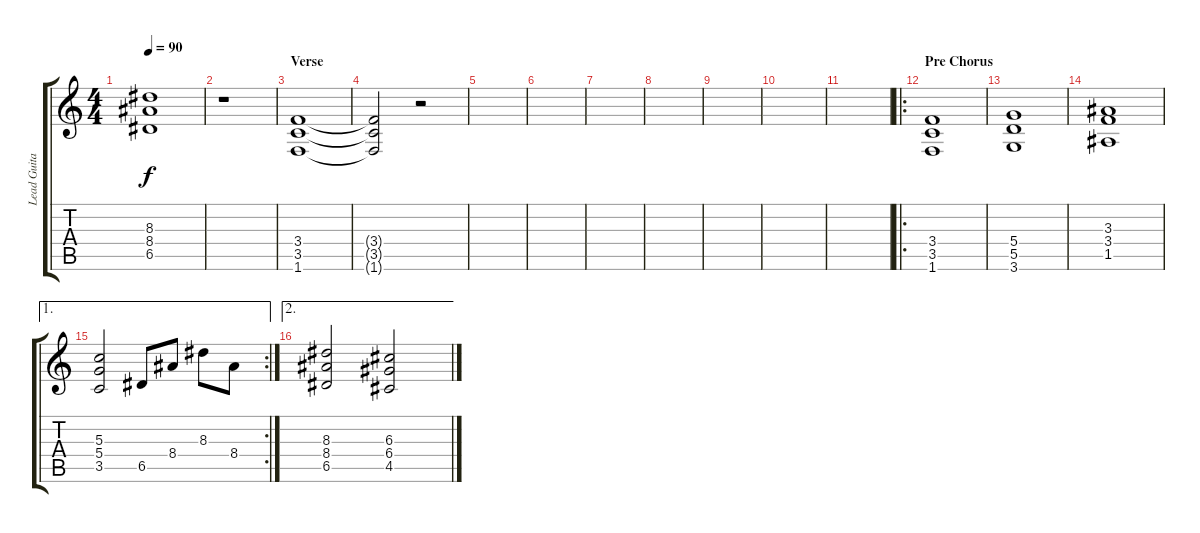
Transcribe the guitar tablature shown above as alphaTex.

\track ("Lead Guitar" "Lead Guita") {instrument distortionguitar}
\staff {score tabs}
\tuning (E4 B3 G3 D3 A2 E2) {hide}
\ts (4 4)
\tempo 90
\clef g2
\ks c
(8.3 8.4 6.5).1{dy f} |
r.1 |
\section ("" "Verse")
(3.4 3.5 1.6).1{volume 5} |
(3.4{t} 3.5{t} 1.6{t}).2 r.2 |
|
|
|
|
|
|
|
\ro
\section ("" "Pre Chorus")
(3.4 3.5 1.6).1 |
(5.4 5.5 3.6).1 |
(3.3 3.4 1.5).1 |
\ae 1
\rc 2
(5.3 5.4 3.5).2 6.5.8 8.4.8 8.3.8 8.4.8 |
\ae 2
(8.3 8.4 6.5).2 (6.3 6.4 4.5).2
